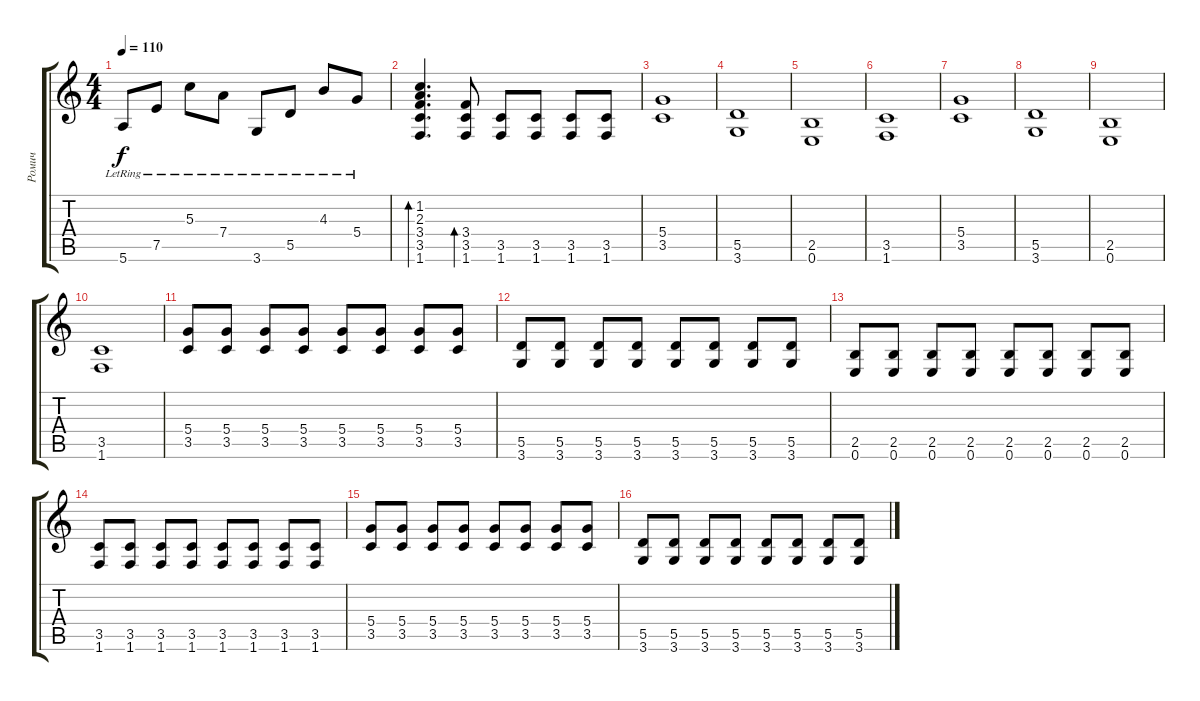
\track ("Ромич" "Ромич") {instrument electricguitarjazz}
\staff {score tabs}
\tuning (E4 B3 G3 D3 A2 E2) {hide}
\ts (4 4)
\tempo 110
\clef g2
\ks c
5.6{lr}.8{dy f} 7.5{lr}.8 5.3{lr}.8 7.4{lr}.8 3.6{lr}.8 5.5{lr}.8 4.3{lr}.8 5.4{lr}.8 |
(1.2 2.3 3.4 3.5 1.6).4{d bd 240} (3.4 3.5 1.6).8{bd 60} (3.5 1.6).8{instrument distortionguitar} (3.5 1.6).8 (3.5 1.6).8 (3.5 1.6).8 |
(5.4 3.5).1 |
(5.5 3.6).1 |
(2.5 0.6).1 |
(3.5 1.6).1 |
(5.4 3.5).1 |
(5.5 3.6).1 |
(2.5 0.6).1 |
(3.5 1.6).1 |
(5.4 3.5).8 (5.4 3.5).8 (5.4 3.5).8 (5.4 3.5).8 (5.4 3.5).8 (5.4 3.5).8 (5.4 3.5).8 (5.4 3.5).8 |
(5.5 3.6).8 (5.5 3.6).8 (5.5 3.6).8 (5.5 3.6).8 (5.5 3.6).8 (5.5 3.6).8 (5.5 3.6).8 (5.5 3.6).8 |
(2.5 0.6).8 (2.5 0.6).8 (2.5 0.6).8 (2.5 0.6).8 (2.5 0.6).8 (2.5 0.6).8 (2.5 0.6).8 (2.5 0.6).8 |
(3.5 1.6).8 (3.5 1.6).8 (3.5 1.6).8 (3.5 1.6).8 (3.5 1.6).8 (3.5 1.6).8 (3.5 1.6).8 (3.5 1.6).8 |
(5.4 3.5).8 (5.4 3.5).8 (5.4 3.5).8 (5.4 3.5).8 (5.4 3.5).8 (5.4 3.5).8 (5.4 3.5).8 (5.4 3.5).8 |
(5.5 3.6).8 (5.5 3.6).8 (5.5 3.6).8 (5.5 3.6).8 (5.5 3.6).8 (5.5 3.6).8 (5.5 3.6).8 (5.5 3.6).8
